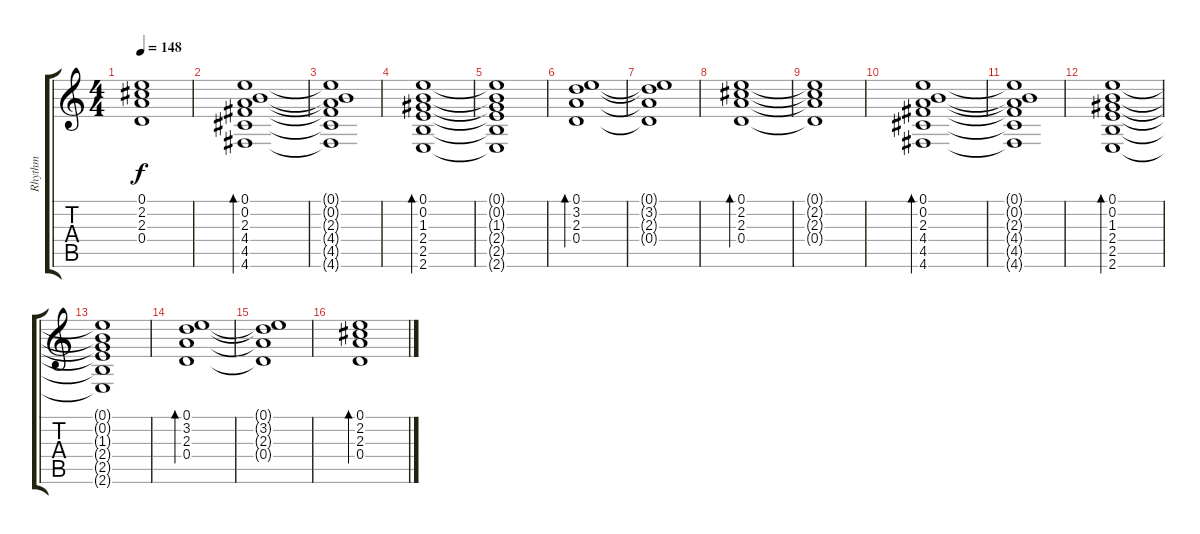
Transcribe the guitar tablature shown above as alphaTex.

\track ("Rhythm" "Rhythm") {instrument overdrivenguitar}
\staff {score tabs}
\tuning (E4 B3 G3 D3 A2 D2) {hide}
\ts (4 4)
\tempo 148
\clef g2
\ks c
(0.1{t} 2.2{t} 2.3{t} 0.4{t}).1{dy f} |
(0.1 0.2 2.3 4.4 4.5 4.6).1{bd 240} |
(0.1{t} 0.2{t} 2.3{t} 4.4{t} 4.5{t} 4.6{t}).1 |
(0.1 0.2 1.3 2.4 2.5 2.6).1{bd 240} |
(0.1{t} 0.2{t} 1.3{t} 2.4{t} 2.5{t} 2.6{t}).1 |
(0.1 3.2 2.3 0.4).1{bd 240} |
(0.1{t} 3.2{t} 2.3{t} 0.4{t}).1 |
(0.1 2.2 2.3 0.4).1{bd 240} |
(0.1{t} 2.2{t} 2.3{t} 0.4{t}).1 |
(0.1 0.2 2.3 4.4 4.5 4.6).1{bd 240} |
(0.1{t} 0.2{t} 2.3{t} 4.4{t} 4.5{t} 4.6{t}).1 |
(0.1 0.2 1.3 2.4 2.5 2.6).1{bd 240} |
(0.1{t} 0.2{t} 1.3{t} 2.4{t} 2.5{t} 2.6{t}).1 |
(0.1 3.2 2.3 0.4).1{bd 120} |
(0.1{t} 3.2{t} 2.3{t} 0.4{t}).1 |
(0.1 2.2 2.3 0.4).1{bd 480}
